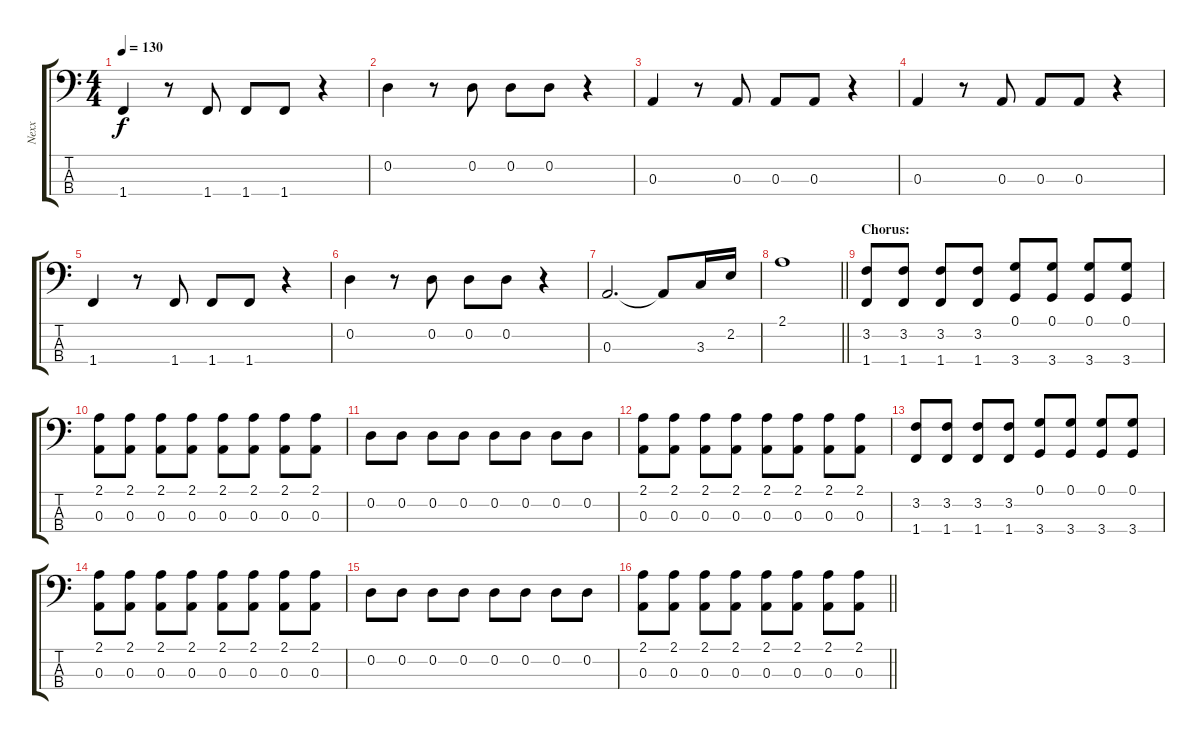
\track ("Nexx" "Nexx") {instrument acousticbass}
\staff {score tabs}
\tuning (G2 D2 A1 E1) {hide}
\ts (4 4)
\tempo 130
\clef f4
\ks c
1.4.4{dy f} r.8 1.4.8 1.4.8 1.4.8 r.4 |
0.2.4 r.8 0.2.8 0.2.8 0.2.8 r.4 |
0.3.4 r.8 0.3.8 0.3.8 0.3.8 r.4 |
0.3.4 r.8 0.3.8 0.3.8 0.3.8 r.4 |
1.4.4 r.8 1.4.8 1.4.8 1.4.8 r.4 |
0.2.4 r.8 0.2.8 0.2.8 0.2.8 r.4 |
0.3.2{d} 0.3{t}.8 3.3.16 2.2.16 |
\barLineRight lightlight
2.1.1 |
\section ("" "Chorus:")
(3.2 1.4).8 (3.2 1.4).8 (3.2 1.4).8 (3.2 1.4).8 (0.1 3.4).8 (0.1 3.4).8 (0.1 3.4).8 (0.1 3.4).8 |
(2.1 0.3).8 (2.1 0.3).8 (2.1 0.3).8 (2.1 0.3).8 (2.1 0.3).8 (2.1 0.3).8 (2.1 0.3).8 (2.1 0.3).8 |
0.2.8 0.2.8 0.2.8 0.2.8 0.2.8 0.2.8 0.2.8 0.2.8 |
(2.1 0.3).8 (2.1 0.3).8 (2.1 0.3).8 (2.1 0.3).8 (2.1 0.3).8 (2.1 0.3).8 (2.1 0.3).8 (2.1 0.3).8 |
(3.2 1.4).8 (3.2 1.4).8 (3.2 1.4).8 (3.2 1.4).8 (0.1 3.4).8 (0.1 3.4).8 (0.1 3.4).8 (0.1 3.4).8 |
(2.1 0.3).8 (2.1 0.3).8 (2.1 0.3).8 (2.1 0.3).8 (2.1 0.3).8 (2.1 0.3).8 (2.1 0.3).8 (2.1 0.3).8 |
0.2.8 0.2.8 0.2.8 0.2.8 0.2.8 0.2.8 0.2.8 0.2.8 |
\barLineRight lightlight
(2.1 0.3).8 (2.1 0.3).8 (2.1 0.3).8 (2.1 0.3).8 (2.1 0.3).8 (2.1 0.3).8 (2.1 0.3).8 (2.1 0.3).8
